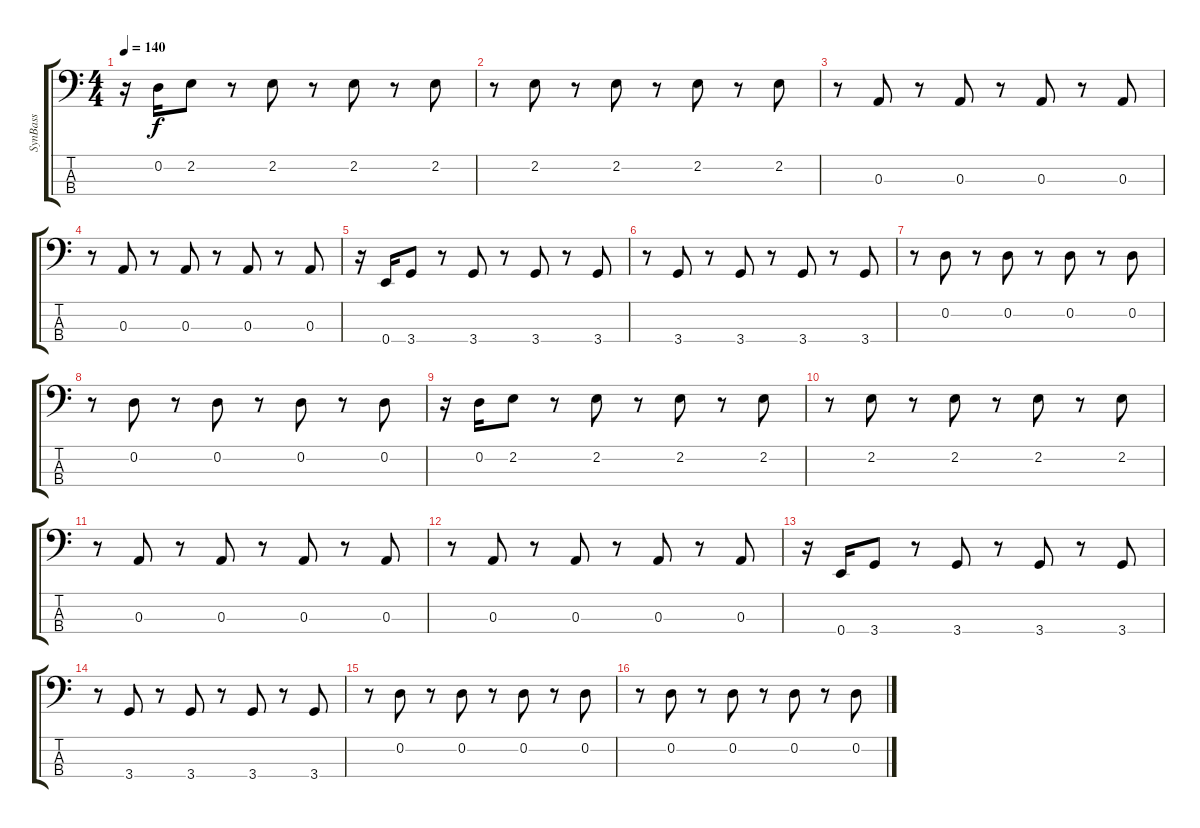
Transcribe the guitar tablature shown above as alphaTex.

\track ("SynBass" "SynBass") {instrument synthbass2}
\staff {score tabs}
\tuning (G2 D2 A1 E1) {hide}
\ts (4 4)
\tempo 140
\clef f4
\ks c
r.16{dy f} 0.2.16 2.2.8 r.8 2.2.8 r.8 2.2.8 r.8 2.2.8 |
r.8 2.2.8 r.8 2.2.8 r.8 2.2.8 r.8 2.2.8 |
r.8 0.3.8 r.8 0.3.8 r.8 0.3.8 r.8 0.3.8 |
r.8 0.3.8 r.8 0.3.8 r.8 0.3.8 r.8 0.3.8 |
r.16 0.4.16 3.4.8 r.8 3.4.8 r.8 3.4.8 r.8 3.4.8 |
r.8 3.4.8 r.8 3.4.8 r.8 3.4.8 r.8 3.4.8 |
r.8 0.2.8 r.8 0.2.8 r.8 0.2.8 r.8 0.2.8 |
r.8 0.2.8 r.8 0.2.8 r.8 0.2.8 r.8 0.2.8 |
r.16 0.2.16 2.2.8 r.8 2.2.8 r.8 2.2.8 r.8 2.2.8 |
r.8 2.2.8 r.8 2.2.8 r.8 2.2.8 r.8 2.2.8 |
r.8 0.3.8 r.8 0.3.8 r.8 0.3.8 r.8 0.3.8 |
r.8 0.3.8 r.8 0.3.8 r.8 0.3.8 r.8 0.3.8 |
r.16 0.4.16 3.4.8 r.8 3.4.8 r.8 3.4.8 r.8 3.4.8 |
r.8 3.4.8 r.8 3.4.8 r.8 3.4.8 r.8 3.4.8 |
r.8 0.2.8 r.8 0.2.8 r.8 0.2.8 r.8 0.2.8 |
r.8 0.2.8 r.8 0.2.8 r.8 0.2.8 r.8 0.2.8
